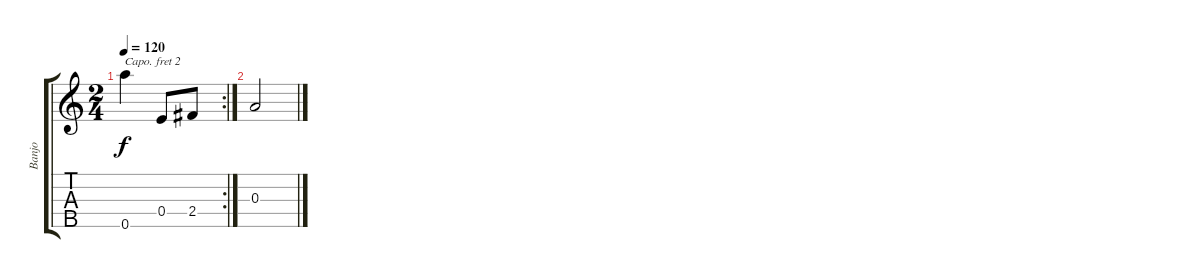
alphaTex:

\track ("Banjo" "Banjo") {instrument banjo}
\staff {score tabs}
\capo 2
\tuning (D4 B3 G3 D3 G4) {hide}
\displaytranspose 12
\rc 2
\ts (2 4)
\tempo 120
\clef g2
\ks c
0.5.4{dy f} 0.4.8 2.4.8 |
0.3.2
